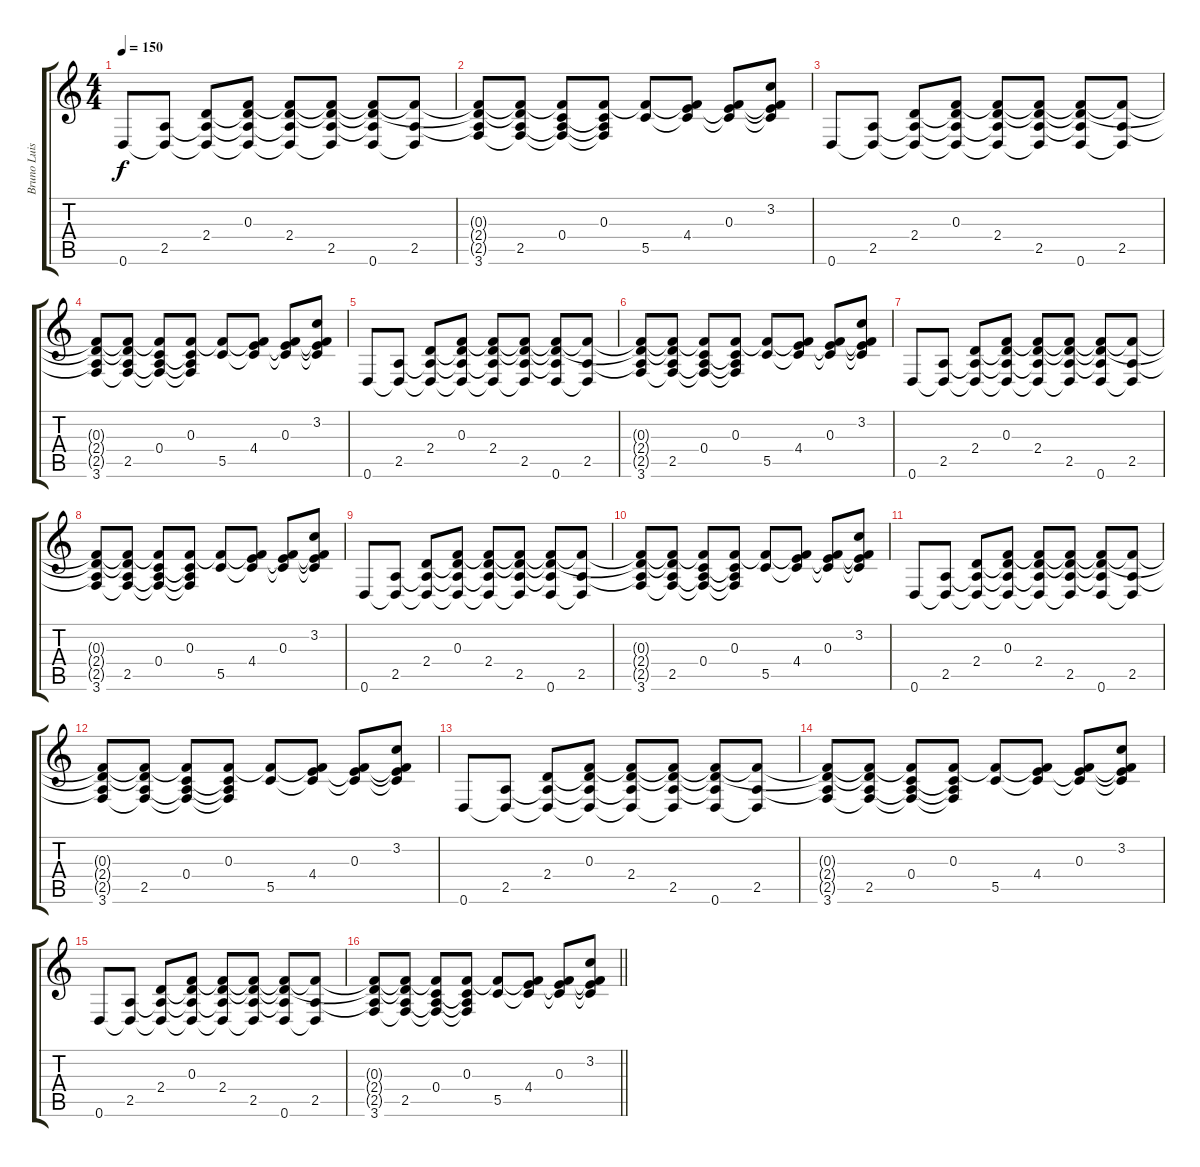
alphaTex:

\track ("Bruno Luis" "Bruno Luis") {instrument distortionguitar}
\staff {score tabs}
\tuning (D4 A3 F3 C3 G2 D2) {hide}
\ts (4 4)
\tempo 150
\clef g2
\ks c
0.6.8{dy f instrument electricguitarclean} (2.5 0.6{t}).8 (2.4 2.5{t} 0.6{t}).8 (0.3 2.4{t} 2.5{t} 0.6{t}).8 (0.3{t} 2.4 2.5{t} 0.6{t}).8 (0.3{t} 2.4{t} 2.5 0.6{t}).8 (0.3{t} 2.4{t} 2.5{t} 0.6).8 (0.3{t} 2.5 0.6{t}).8 |
(0.3{t} 2.4{t} 2.5{t} 3.6).8 (0.3{t} 2.4{t} 2.5 3.6{t}).8 (0.3{t} 0.4 2.5{t} 3.6{t}).8 (0.3 0.4{t} 2.5{t} 3.6{t}).8 (0.3{t} 5.5).8 (0.3{t} 4.4 5.5{t}).8 (0.3 4.4{t} 5.5{t}).8 (3.2 0.3{t} 4.4{t} 5.5{t}).8 |
0.6.8{instrument electricguitarclean} (2.5 0.6{t}).8 (2.4 2.5{t} 0.6{t}).8 (0.3 2.4{t} 2.5{t} 0.6{t}).8 (0.3{t} 2.4 2.5{t} 0.6{t}).8 (0.3{t} 2.4{t} 2.5 0.6{t}).8 (0.3{t} 2.4{t} 2.5{t} 0.6).8 (0.3{t} 2.5 0.6{t}).8 |
(0.3{t} 2.4{t} 2.5{t} 3.6).8 (0.3{t} 2.4{t} 2.5 3.6{t}).8 (0.3{t} 0.4 2.5{t} 3.6{t}).8 (0.3 0.4{t} 2.5{t} 3.6{t}).8 (0.3{t} 5.5).8 (0.3{t} 4.4 5.5{t}).8 (0.3 4.4{t} 5.5{t}).8 (3.2 0.3{t} 4.4{t} 5.5{t}).8 |
0.6.8{instrument electricguitarclean} (2.5 0.6{t}).8 (2.4 2.5{t} 0.6{t}).8 (0.3 2.4{t} 2.5{t} 0.6{t}).8 (0.3{t} 2.4 2.5{t} 0.6{t}).8 (0.3{t} 2.4{t} 2.5 0.6{t}).8 (0.3{t} 2.4{t} 2.5{t} 0.6).8 (0.3{t} 2.5 0.6{t}).8 |
(0.3{t} 2.4{t} 2.5{t} 3.6).8 (0.3{t} 2.4{t} 2.5 3.6{t}).8 (0.3{t} 0.4 2.5{t} 3.6{t}).8 (0.3 0.4{t} 2.5{t} 3.6{t}).8 (0.3{t} 5.5).8 (0.3{t} 4.4 5.5{t}).8 (0.3 4.4{t} 5.5{t}).8 (3.2 0.3{t} 4.4{t} 5.5{t}).8 |
0.6.8{instrument electricguitarclean} (2.5 0.6{t}).8 (2.4 2.5{t} 0.6{t}).8 (0.3 2.4{t} 2.5{t} 0.6{t}).8 (0.3{t} 2.4 2.5{t} 0.6{t}).8 (0.3{t} 2.4{t} 2.5 0.6{t}).8 (0.3{t} 2.4{t} 2.5{t} 0.6).8 (0.3{t} 2.5 0.6{t}).8 |
(0.3{t} 2.4{t} 2.5{t} 3.6).8 (0.3{t} 2.4{t} 2.5 3.6{t}).8 (0.3{t} 0.4 2.5{t} 3.6{t}).8 (0.3 0.4{t} 2.5{t} 3.6{t}).8 (0.3{t} 5.5).8 (0.3{t} 4.4 5.5{t}).8 (0.3 4.4{t} 5.5{t}).8 (3.2 0.3{t} 4.4{t} 5.5{t}).8 |
0.6.8{instrument electricguitarclean} (2.5 0.6{t}).8 (2.4 2.5{t} 0.6{t}).8 (0.3 2.4{t} 2.5{t} 0.6{t}).8 (0.3{t} 2.4 2.5{t} 0.6{t}).8 (0.3{t} 2.4{t} 2.5 0.6{t}).8 (0.3{t} 2.4{t} 2.5{t} 0.6).8 (0.3{t} 2.5 0.6{t}).8 |
(0.3{t} 2.4{t} 2.5{t} 3.6).8 (0.3{t} 2.4{t} 2.5 3.6{t}).8 (0.3{t} 0.4 2.5{t} 3.6{t}).8 (0.3 0.4{t} 2.5{t} 3.6{t}).8 (0.3{t} 5.5).8 (0.3{t} 4.4 5.5{t}).8 (0.3 4.4{t} 5.5{t}).8 (3.2 0.3{t} 4.4{t} 5.5{t}).8 |
0.6.8{instrument electricguitarclean} (2.5 0.6{t}).8 (2.4 2.5{t} 0.6{t}).8 (0.3 2.4{t} 2.5{t} 0.6{t}).8 (0.3{t} 2.4 2.5{t} 0.6{t}).8 (0.3{t} 2.4{t} 2.5 0.6{t}).8 (0.3{t} 2.4{t} 2.5{t} 0.6).8 (0.3{t} 2.5 0.6{t}).8 |
(0.3{t} 2.4{t} 2.5{t} 3.6).8 (0.3{t} 2.4{t} 2.5 3.6{t}).8 (0.3{t} 0.4 2.5{t} 3.6{t}).8 (0.3 0.4{t} 2.5{t} 3.6{t}).8 (0.3{t} 5.5).8 (0.3{t} 4.4 5.5{t}).8 (0.3 4.4{t} 5.5{t}).8 (3.2 0.3{t} 4.4{t} 5.5{t}).8 |
0.6.8{instrument electricguitarclean} (2.5 0.6{t}).8 (2.4 2.5{t} 0.6{t}).8 (0.3 2.4{t} 2.5{t} 0.6{t}).8 (0.3{t} 2.4 2.5{t} 0.6{t}).8 (0.3{t} 2.4{t} 2.5 0.6{t}).8 (0.3{t} 2.4{t} 2.5{t} 0.6).8 (0.3{t} 2.5 0.6{t}).8 |
(0.3{t} 2.4{t} 2.5{t} 3.6).8 (0.3{t} 2.4{t} 2.5 3.6{t}).8 (0.3{t} 0.4 2.5{t} 3.6{t}).8 (0.3 0.4{t} 2.5{t} 3.6{t}).8 (0.3{t} 5.5).8 (0.3{t} 4.4 5.5{t}).8 (0.3 4.4{t} 5.5{t}).8 (3.2 0.3{t} 4.4{t} 5.5{t}).8 |
0.6.8{instrument electricguitarclean} (2.5 0.6{t}).8 (2.4 2.5{t} 0.6{t}).8 (0.3 2.4{t} 2.5{t} 0.6{t}).8 (0.3{t} 2.4 2.5{t} 0.6{t}).8 (0.3{t} 2.4{t} 2.5 0.6{t}).8 (0.3{t} 2.4{t} 2.5{t} 0.6).8 (0.3{t} 2.5 0.6{t}).8 |
\barLineRight lightlight
(0.3{t} 2.4{t} 2.5{t} 3.6).8 (0.3{t} 2.4{t} 2.5 3.6{t}).8 (0.3{t} 0.4 2.5{t} 3.6{t}).8 (0.3 0.4{t} 2.5{t} 3.6{t}).8 (0.3{t} 5.5).8 (0.3{t} 4.4 5.5{t}).8 (0.3 4.4{t} 5.5{t}).8 (3.2 0.3{t} 4.4{t} 5.5{t}).8
